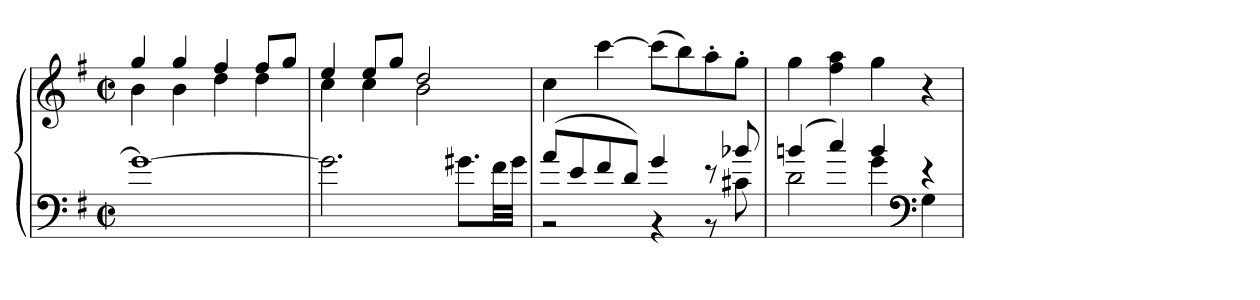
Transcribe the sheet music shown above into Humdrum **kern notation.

**kern	**kern
*part1	*part1
*staff2	*staff1
*clefF4	*clefG2
*k[f#]	*k[f#]
*G:	*G:
*M2/2	*M2/2
*met(c|)	*met(c|)
=	=
*	*^
1g_	4gg	4b
.	4gg	4b
.	4ff#	4dd
.	8ff#L	4dd
.	8ggJ	.
=	=	=
2.g]	4ee	4cc
.	8eeL	4cc
.	8ggJ	.
.	2dd	2b
8.g#XL	.	.
32f#LL	.	.
32g#JJJ	.	.
*	*v	*v
=	=
*^	*
(8aL	2r	4cc
8e	.	.
8f#	.	[4ccc
8dJ)	.	.
4g	4r	(8cccL]
.	.	8bb)
8r	8r	8aa'
8b-X	8c#X	8gg'J
=	=	=
(4bn	2d	4gg
4cc)	.	4ff# 4aa
4b	4g	4gg
*clefF4	*	*
4r	4G	4r
*v	*v	*
=	=
*-	*-
